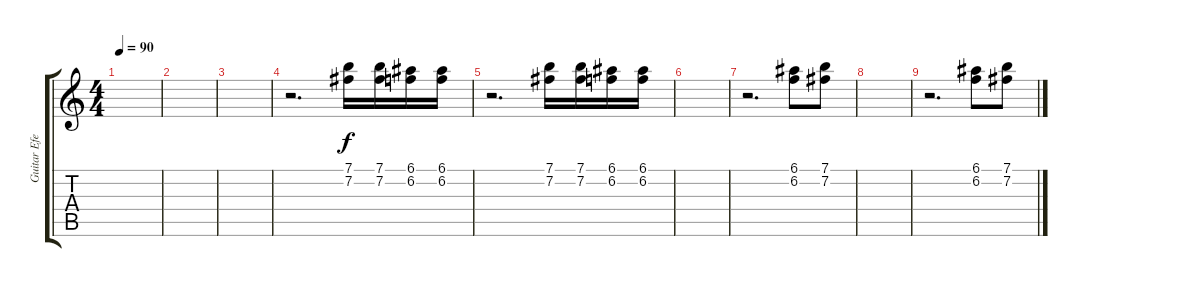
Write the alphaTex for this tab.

\track ("Guitar Efect" "Guitar Efe") {instrument distortionguitar}
\staff {score tabs}
\tuning (E4 B3 G3 D3 A2 E2) {hide}
\ts (4 4)
\tempo 90
\clef g2
\ks c
|
|
|
r.2{d} (7.1 7.2).16 (7.1 7.2).16 (6.1 6.2).16 (6.1 6.2).16 |
r.2{d} (7.1 7.2).16 (7.1 7.2).16 (6.1 6.2).16 (6.1 6.2).16 |
|
r.2{d} (6.1 6.2).8 (7.1 7.2).8 |
|
r.2{d} (6.1 6.2).8 (7.1 7.2).8
